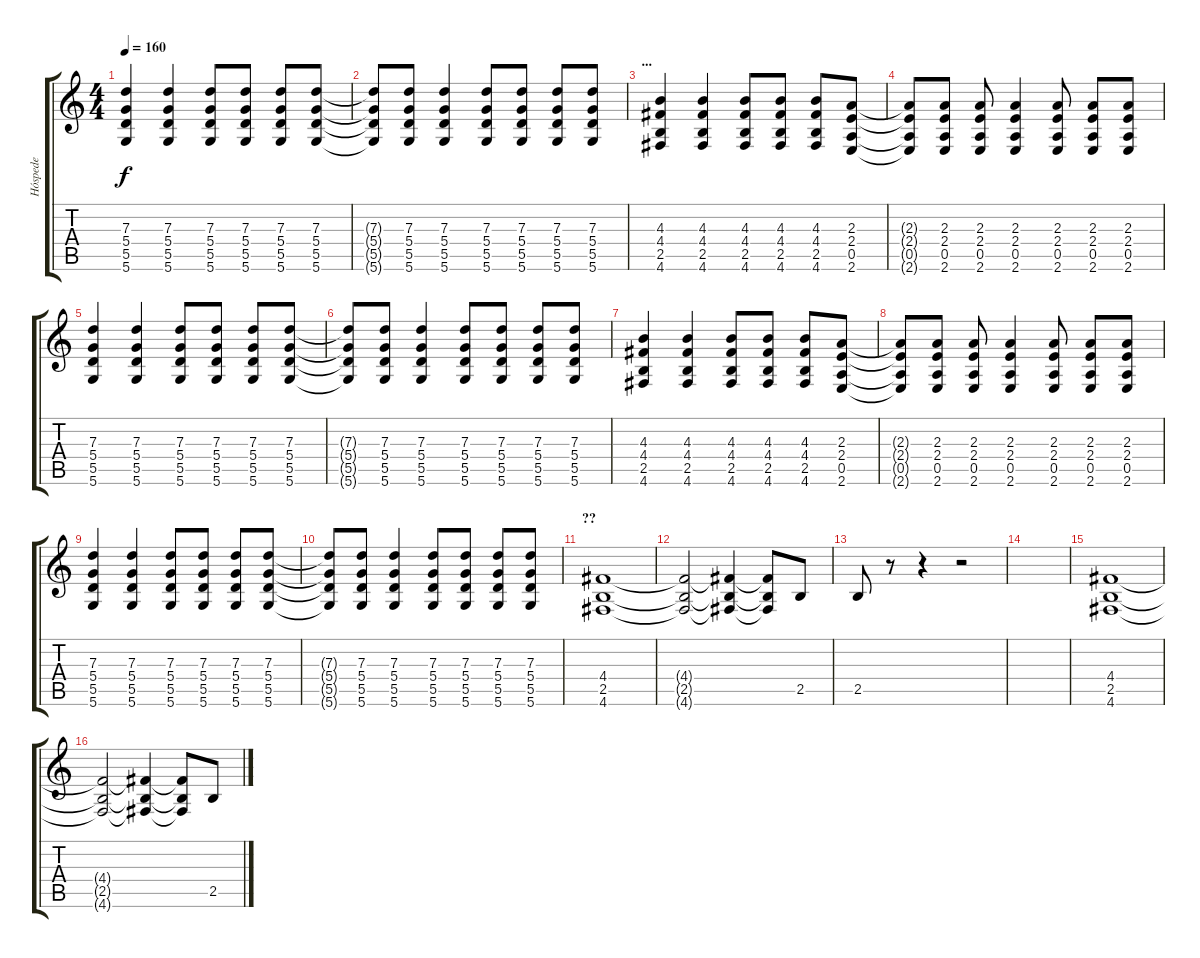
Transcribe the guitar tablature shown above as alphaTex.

\track ("Hóspede" "Hóspede") {instrument distortionguitar}
\staff {score tabs}
\tuning (E4 B3 G3 D3 A2 D2) {hide}
\ts (4 4)
\tempo 160
\clef g2
\ks c
(7.3 5.4 5.5 5.6).4{dy f} (7.3 5.4 5.5 5.6).4 (7.3 5.4 5.5 5.6).8 (7.3 5.4 5.5 5.6).8 (7.3 5.4 5.5 5.6).8 (7.3 5.4 5.5 5.6).8 |
(7.3{t} 5.4{t} 5.5{t} 5.6{t}).8 (7.3 5.4 5.5 5.6).8 (7.3 5.4 5.5 5.6).4 (7.3 5.4 5.5 5.6).8 (7.3 5.4 5.5 5.6).8 (7.3 5.4 5.5 5.6).8 (7.3 5.4 5.5 5.6).8 |
\section ("" "...")
(4.3 4.4 2.5 4.6).4 (4.3 4.4 2.5 4.6).4 (4.3 4.4 2.5 4.6).8 (4.3 4.4 2.5 4.6).8 (4.3 4.4 2.5 4.6).8 (2.3 2.4 0.5 2.6).8 |
(2.3{t} 2.4{t} 0.5{t} 2.6{t}).8 (2.3 2.4 0.5 2.6).8 (2.3 2.4 0.5 2.6).8 (2.3 2.4 0.5 2.6).4 (2.3 2.4 0.5 2.6).8 (2.3 2.4 0.5 2.6).8 (2.3 2.4 0.5 2.6).8 |
(7.3 5.4 5.5 5.6).4 (7.3 5.4 5.5 5.6).4 (7.3 5.4 5.5 5.6).8 (7.3 5.4 5.5 5.6).8 (7.3 5.4 5.5 5.6).8 (7.3 5.4 5.5 5.6).8 |
(7.3{t} 5.4{t} 5.5{t} 5.6{t}).8 (7.3 5.4 5.5 5.6).8 (7.3 5.4 5.5 5.6).4 (7.3 5.4 5.5 5.6).8 (7.3 5.4 5.5 5.6).8 (7.3 5.4 5.5 5.6).8 (7.3 5.4 5.5 5.6).8 |
(4.3 4.4 2.5 4.6).4 (4.3 4.4 2.5 4.6).4 (4.3 4.4 2.5 4.6).8 (4.3 4.4 2.5 4.6).8 (4.3 4.4 2.5 4.6).8 (2.3 2.4 0.5 2.6).8 |
(2.3{t} 2.4{t} 0.5{t} 2.6{t}).8 (2.3 2.4 0.5 2.6).8 (2.3 2.4 0.5 2.6).8 (2.3 2.4 0.5 2.6).4 (2.3 2.4 0.5 2.6).8 (2.3 2.4 0.5 2.6).8 (2.3 2.4 0.5 2.6).8 |
(7.3 5.4 5.5 5.6).4 (7.3 5.4 5.5 5.6).4 (7.3 5.4 5.5 5.6).8 (7.3 5.4 5.5 5.6).8 (7.3 5.4 5.5 5.6).8 (7.3 5.4 5.5 5.6).8 |
(7.3{t} 5.4{t} 5.5{t} 5.6{t}).8 (7.3 5.4 5.5 5.6).8 (7.3 5.4 5.5 5.6).4 (7.3 5.4 5.5 5.6).8 (7.3 5.4 5.5 5.6).8 (7.3 5.4 5.5 5.6).8 (7.3 5.4 5.5 5.6).8 |
\section ("" "??")
(4.4 2.5 4.6).1 |
(4.4{t} 2.5{t} 4.6{t}).2 (4.4{t} 2.5{t} 4.6{t}).4 (4.4{t} 2.5{t} 4.6{t}).8 2.5.8 |
2.5.8 r.8 r.4 r.2 |
|
(4.4 2.5 4.6).1 |
(4.4{t} 2.5{t} 4.6{t}).2 (4.4{t} 2.5{t} 4.6{t}).4 (4.4{t} 2.5{t} 4.6{t}).8 2.5.8
